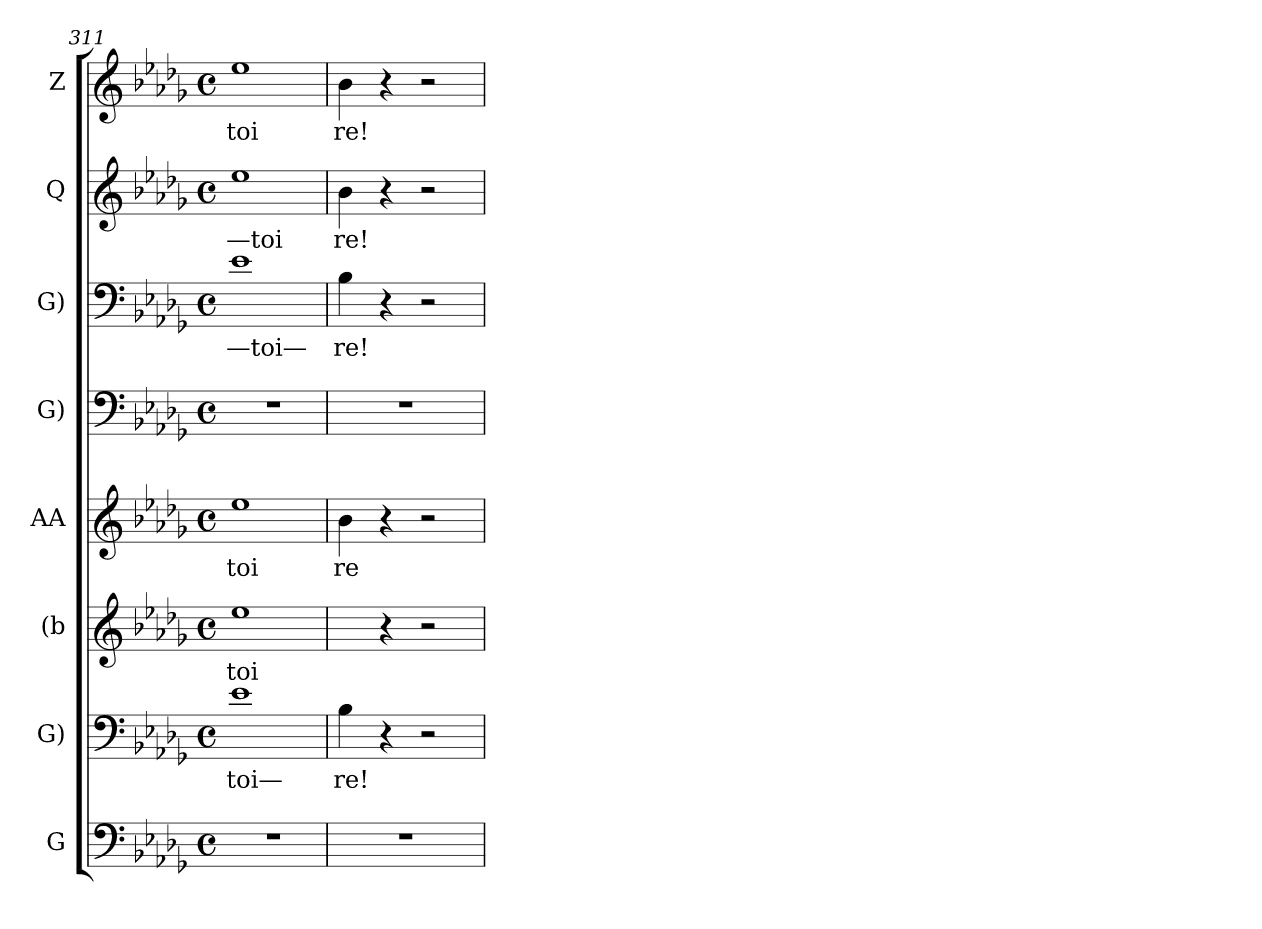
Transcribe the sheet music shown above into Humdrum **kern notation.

**kern	**kern	**text	**kern	**text	**kern	**text	**kern	**kern	**text	**kern	**text	**kern	**text
*part8	*part7	*part7	*part6	*part6	*part5	*part5	*part4	*part3	*part3	*part2	*part2	*part1	*part1
*staff8	*staff7	*staff7	*staff6	*staff6	*staff5	*staff5	*staff4	*staff3	*staff3	*staff2	*staff2	*staff1	*staff1
*I"G	*I"G)	*	*I"(b	*	*I"AA	*	*I"G)	*I"G)	*	*I"Q	*	*I"Z	*
*clefF4	*clefF4	*	*clefG2	*	*clefG2	*	*clefF4	*clefF4	*	*clefG2	*	*clefG2	*
*k[b-e-a-d-g-]	*k[b-e-a-d-g-]	*	*k[b-e-a-d-g-]	*	*k[b-e-a-d-g-]	*	*k[b-e-a-d-g-]	*k[b-e-a-d-g-]	*	*k[b-e-a-d-g-]	*	*k[b-e-a-d-g-]	*
*M4/4	*M4/4	*	*M4/4	*	*M4/4	*	*M4/4	*M4/4	*	*M4/4	*	*M4/4	*
*met(c)	*met(c)	*	*met(c)	*	*met(c)	*	*met(c)	*met(c)	*	*met(c)	*	*met(c)	*
=311	=311	=311	=311	=311	=311	=311	=311	=311	=311	=311	=311	=311	=311
1r	1e-i/	toi—	1ee-i/	toi	1ee-i/	toi	1r	1e-i/	—toi—	1ee-i/	—toi	1ee-i/	toi
=312	=312	=312	=312	=312	=312	=312	=312	=312	=312	=312	=312	=312	=312
1r	4B-i\	re!	4ryy	.	4b-i\	re-	1r	4B-i\	re!	4b-i\	re!	4b-i\	re!
.	4r	.	4r	.	4r	.	.	4r	.	4r	.	4r	.
.	2r	.	2r	.	2r	.	.	2r	.	2r	.	2r	.
=	=	=	=	=	=	=	=	=	=	=	=	=	=
*-	*-	*-	*-	*-	*-	*-	*-	*-	*-	*-	*-	*-	*-
